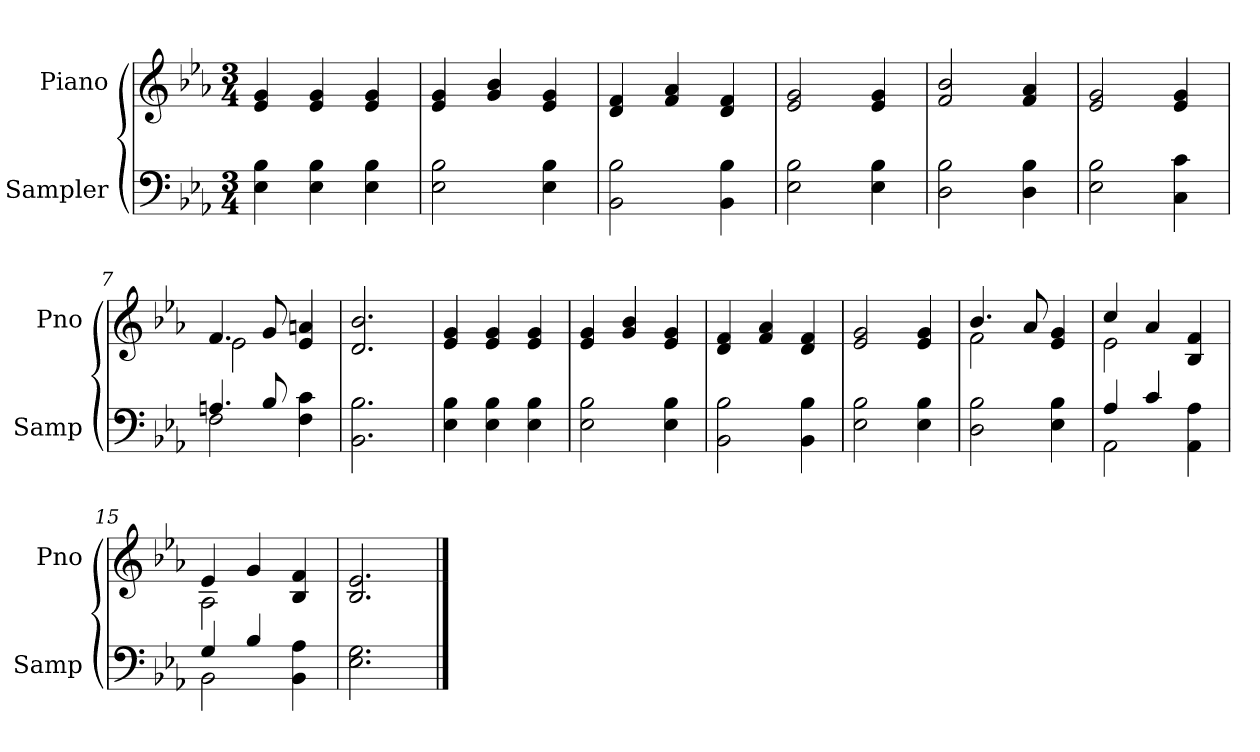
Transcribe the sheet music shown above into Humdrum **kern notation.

**kern	**kern
*part2	*part1
*staff2	*staff1
*I"Sampler	*I"Piano
*I'Samp	*I'Pno
*clefF4	*clefG2
*k[b-e-a-]	*k[b-e-a-]
*E-:	*E-:
*M3/4	*M3/4
=1	=1
4E- 4B-	4e- 4g
4E- 4B-	4e- 4g
4E- 4B-	4e- 4g
=2	=2
2E- 2B-	4e- 4g
.	4g 4b-
4E- 4B-	4e- 4g
=3	=3
2BB- 2B-	4d 4f
.	4f 4a-
4BB- 4B-	4d 4f
=4	=4
2E- 2B-	2e- 2g
4E- 4B-	4e- 4g
=5	=5
2D 2B-	2f 2b-
4D 4B-	4f 4a-
=6	=6
2E- 2B-	2e- 2g
4C 4c	4e- 4g
=7	=7
*^	*^
4.An/	2F	4.f/	2e-
8B-/	.	8g/	.
4F 4c	4ryy	4e- 4an	4ryy
*v	*v	*	*
*	*v	*v
=8	=8
2.BB- 2.B-	2.d 2.b-
=9	=9
4E- 4B-	4e- 4g
4E- 4B-	4e- 4g
4E- 4B-	4e- 4g
=10	=10
2E- 2B-	4e- 4g
.	4g 4b-
4E- 4B-	4e- 4g
=11	=11
2BB- 2B-	4d 4f
.	4f 4a-
4BB- 4B-	4d 4f
=12	=12
2E- 2B-	2e- 2g
4E- 4B-	4e- 4g
=13	=13
*	*^
2D 2B-	4.b-/	2f
.	8a-/	.
4E- 4B-	4e- 4g	4ryy
=14	=14	=14
*^	*	*
4A-/	2AA-	4cc/	2e-
4c/	.	4a-/	.
4AA- 4A-	4ryy	4B- 4f	4ryy
=15	=15	=15	=15
4G/	2BB-	4e-/	2A-
4B-/	.	4g/	.
4BB- 4A-	4ryy	4B- 4f	4ryy
*v	*v	*	*
*	*v	*v
=16	=16
2.E- 2.G	2.B- 2.e-
==	==
*-	*-
